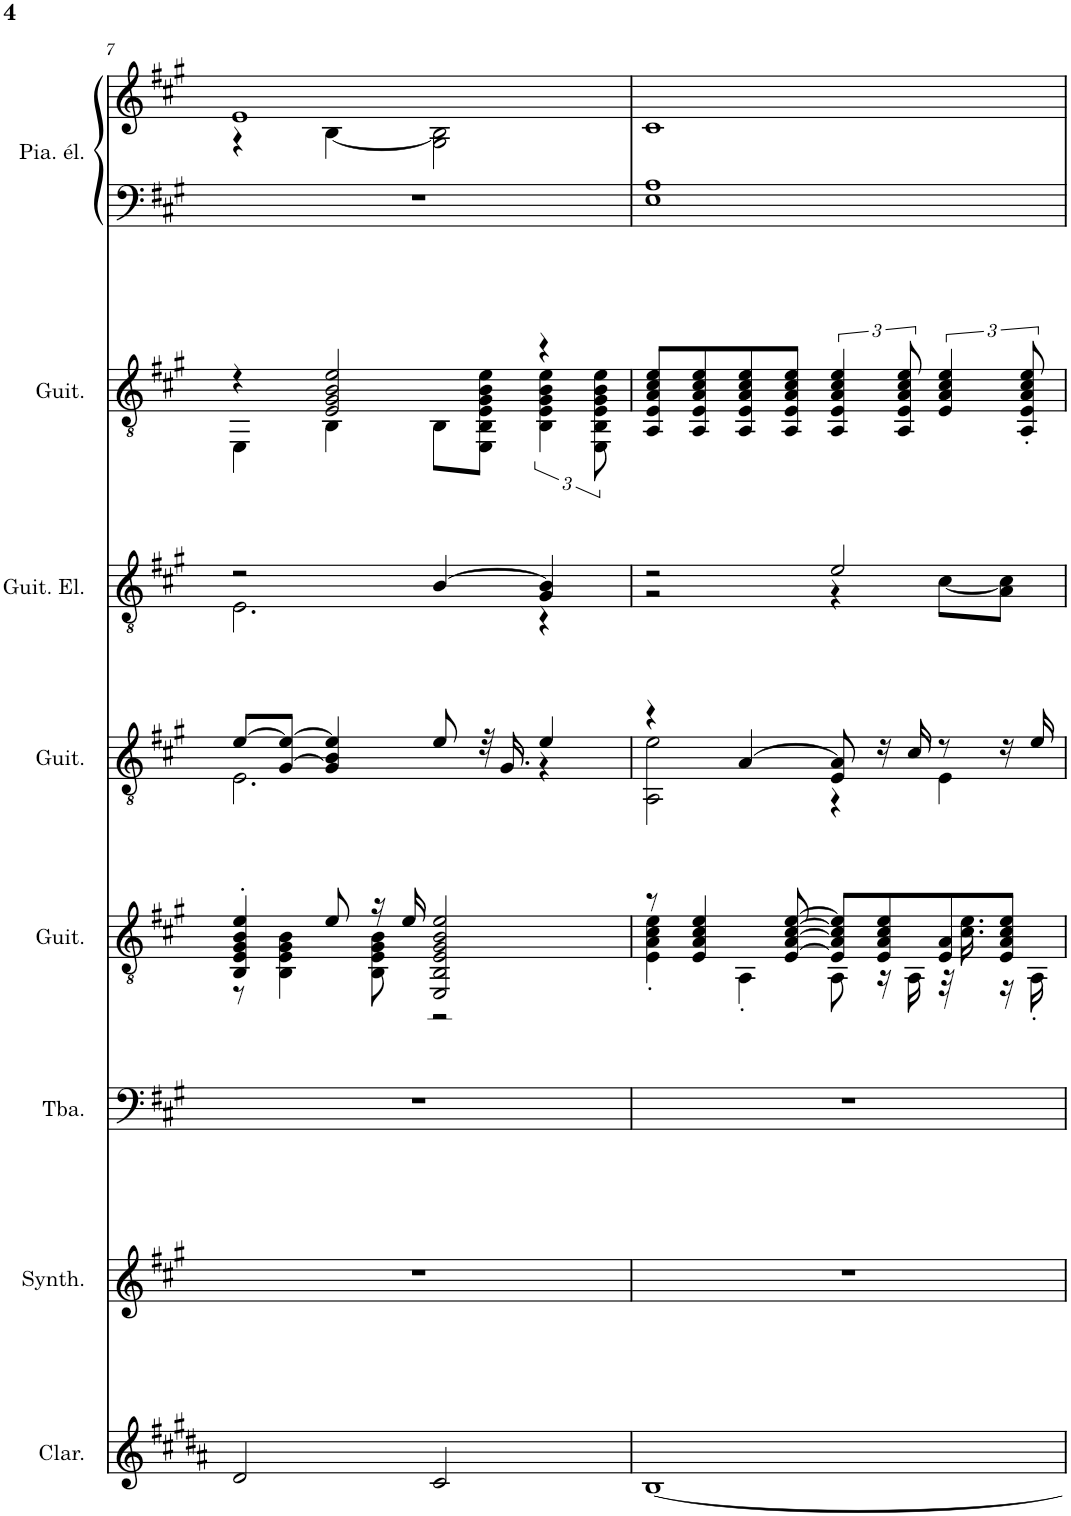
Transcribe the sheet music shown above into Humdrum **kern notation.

**kern	**kern	**kern	**kern	**kern	**kern	**kern	**kern	**kern
*part8	*part7	*part6	*part5	*part4	*part3	*part2	*part1	*part1
*staff9	*staff8	*staff7	*staff6	*staff5	*staff4	*staff3	*staff2	*staff1
*I"Clarinette	*I"Synthétiseur d'instruments à cordes	*I"Tuba (non spécifié)	*I"Guitare Acoustique	*I"Guitare Classique	*I"Guitare électrique	*I"Guitare Acoustique	*I"Piano électrique	*
*I'Clar.	*I'Synth.	*I'Tba.	*I'Guit.	*I'Guit.	*I'Guit. El.	*I'Guit.	*I'Pia. él.	*
!!LO:PB:g=z
*clefG2	*clefG2	*clefF4	*clefGv2	*clefGv2	*clefGv2	*clefGv2	*clefF4	*clefG2
*Trd1c2	*	*	*	*	*	*	*	*
*k[f#c#g#d#a#]	*k[f#c#g#]	*k[f#c#g#]	*k[f#c#g#]	*k[f#c#g#]	*k[f#c#g#]	*k[f#c#g#]	*k[f#c#g#]	*k[f#c#g#]
*M4/4	*M4/4	*M4/4	*M4/4	*M4/4	*M4/4	*M4/4	*M4/4	*M4/4
=7	=7	=7	=7	=7	=7	=7	=7	=7
*	*	*	*^	*^	*^	*^	*	*^
2d#/	1r	1r	4BB/' 4E/' 4G#/' 4B/' 4e/'	8r	[8e/L	2.E\	2r	2.E\	4r	4EE\	1r	1e	4r
.	.	.	.	4BB\ 4E\ 4G#\ 4B\	[8G#/ 8e/_J	.	.	.	.	.	.	.	.
.	.	.	8e/	.	4G#/] 4B/ 4e/]	.	.	.	2E/ 2G#/ 2B/ 2e/	4BB\	.	.	[4B\
.	.	.	16r	8BB\ 8E\ 8G#\ 8B\	.	.	.	.	.	.	.	.	.
.	.	.	16e/	.	.	.	.	.	.	.	.	.	.
2c#/	.	.	2EE/ 2BB/ 2E/ 2G#/ 2B/ 2e/	2r	8e/	.	[4B/	.	.	8BB\L	.	.	2G#\ 2B\]
.	.	.	.	.	32r	.	.	.	.	8EE\ 8BB\ 8E\ 8G#\ 8B\ 8e\J	.	.	.
.	.	.	.	.	16.G#/	.	.	.	.	.	.	.	.
.	.	.	.	.	4e/	4r	4G#/ 4B/]	4r	4r	6BB\ 6E\ 6G#\ 6B\ 6e\	.	.	.
.	.	.	.	.	.	.	.	.	.	12EE\ 12BB\ 12E\ 12G#\ 12B\ 12e\	.	.	.
*	*	*	*	*	*	*	*	*	*v	*v	*	*v	*v
=8	=8	=8	=8	=8	=8	=8	=8	=8	=8	=8	=8
[1B	1r	1r	8r	4E\' 4A\' 4c#\' 4e\'	4r	2AA\ 2e\	2r	2r	8AA/ 8E/ 8A/ 8c#/ 8e/L	1E 1A	1c#
.	.	.	4E/ 4A/ 4c#/ 4e/	.	.	.	.	.	8AA/ 8E/ 8A/ 8c#/ 8e/	.	.
.	.	.	.	4AA'\	[4A/	.	.	.	8AA/ 8E/ 8A/ 8c#/ 8e/	.	.
.	.	.	[8E/ [8A/ [8c#/ [8e/	.	.	.	.	.	8AA/ 8E/ 8A/ 8c#/ 8e/J	.	.
.	.	.	8E/] 8A/] 8c#/] 8e/]L	8AA\	8E/ 8A/]	4r	2e/	4r	6AA/ 6E/ 6A/ 6c#/ 6e/	.	.
.	.	.	8E/ 8A/ 8c#/ 8e/	16r	16r	.	.	.	.	.	.
.	.	.	.	.	.	.	.	.	12AA/ 12E/ 12A/ 12c#/ 12e/	.	.
.	.	.	.	16AA\	16c#/	.	.	.	.	.	.
.	.	.	8E/ 8A/	32r	8r	4E\	.	[8c#\L	6E/ 6A/ 6c#/ 6e/	.	.
.	.	.	.	16.c#\ 16.e\	.	.	.	.	.	.	.
.	.	.	8E/ 8A/ 8c#/ 8e/J	16r	16r	.	.	8A\ 8c#\]J	.	.	.
.	.	.	.	.	.	.	.	.	12AA/' 12E/' 12A/' 12c#/' 12e/'	.	.
.	.	.	.	16AA'\	16e/	.	.	.	.	.	.
*	*	*	*v	*v	*	*	*v	*v	*	*	*
*	*	*	*	*v	*v	*	*	*	*
=	=	=	=	=	=	=	=	=
*-	*-	*-	*-	*-	*-	*-	*-	*-
